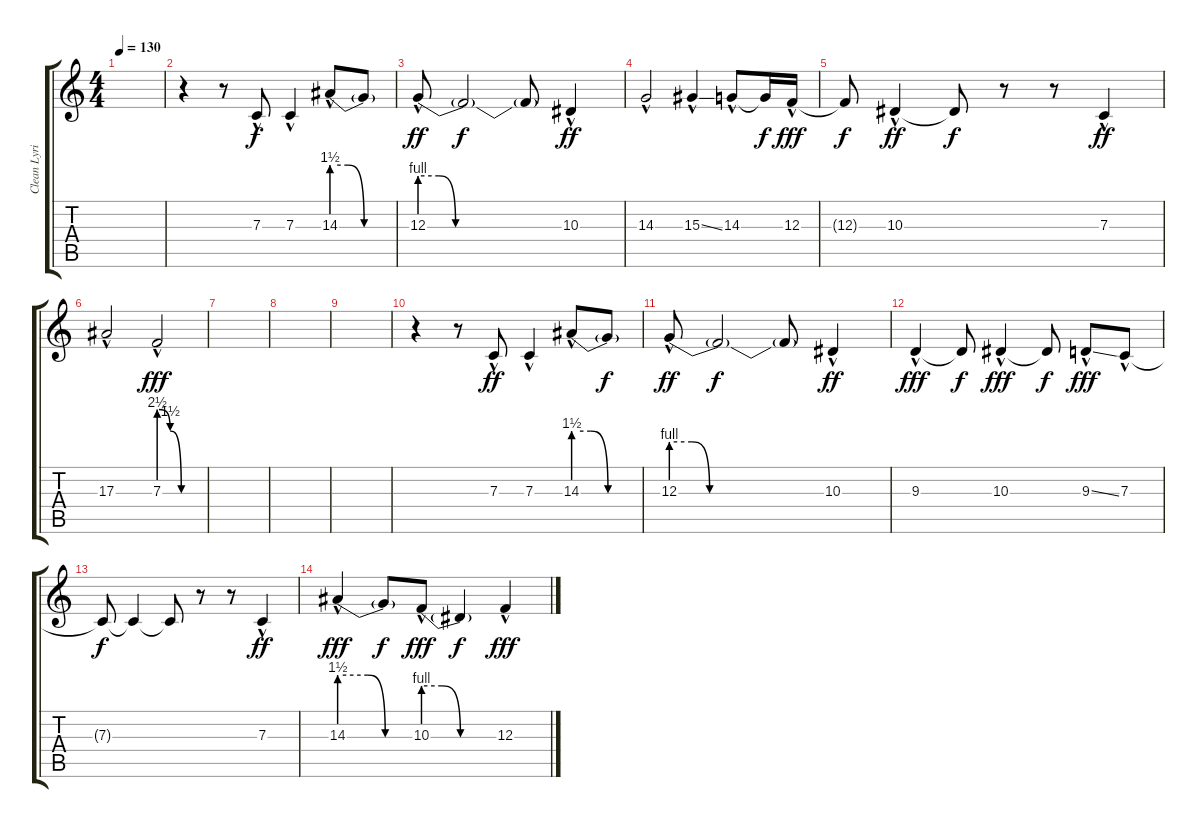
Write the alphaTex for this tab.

\track ("Clean Lyrics" "Clean Lyri") {instrument altosax}
\staff {score tabs}
\tuning (D4 A3 F3 C3 G2 C2) {hide}
\ts (4 4)
\tempo 130
\clef g2
\ks c
|
r.4 r.8 7.3{hac}.8 7.3{hac}.4 14.3{be (custom 0 6 15 6 30 0 60 0) hac}.8 14.3{t}.8{dy f} |
12.3{be (custom 0 4 8 4 15 0 30 0 60 0) hac}.8{dy ff} 12.3{t}.2{dy f} 12.3{t}.8 10.3{hac}.4{dy ff} |
14.3{hac}.2 15.3{ss hac}.4 14.3{hac}.8 14.3{t}.16{dy f} 12.3{hac}.16{dy fff} |
12.3{t}.8{dy f} 10.3{hac}.4{dy ff} 10.3{t}.8{dy f} r.8 r.8 7.3{hac}.4{dy ff} |
17.3{hac}.2 7.3{be (custom 0 10 15 6 30 0 60 0) hac}.2{dy fff} |
|
|
|
r.4 r.8 7.3{hac}.8{dy ff} 7.3{hac}.4 14.3{be (custom 0 6 15 6 30 0 60 0) hac}.8 14.3{t}.8{dy f} |
12.3{be (custom 0 4 8 4 15 0 30 0 60 0) hac}.8{dy ff} 12.3{t}.2{dy f} 12.3{t}.8 10.3{hac}.4{dy ff} |
9.3{hac}.4{dy fff} 9.3{t}.8{dy f} 10.3{hac}.4{dy fff} 10.3{t}.8{dy f} 9.3{ss hac}.8{dy fff} 7.3{hac}.8 |
7.3{t}.8{dy f} 7.3{t}.4 7.3{t}.8 r.8 r.8 7.3{hac}.4{dy ff} |
14.3{be (custom 0 6 23 6 37 0 60 0) hac}.4{dy fff} 14.3{t}.8{dy f} 10.3{be (custom 0 4 15 4 30 0 60 0) hac}.8{dy fff} 10.3{t}.4{dy f} 12.3{hac}.4{dy fff}
